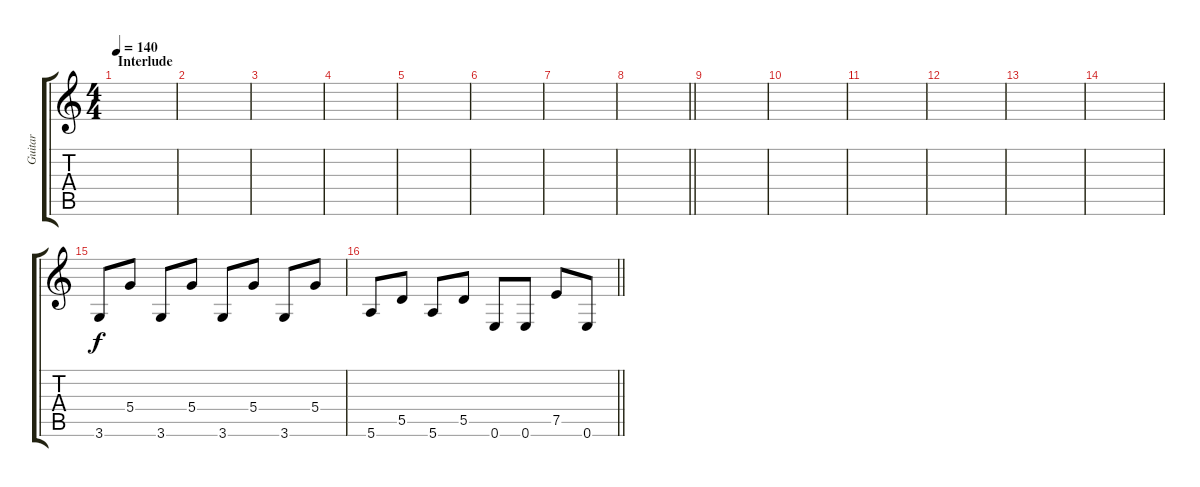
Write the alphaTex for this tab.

\track ("Guitar" "Guitar") {instrument distortionguitar}
\staff {score tabs}
\tuning (E4 B3 G3 D3 A2 E2) {hide}
\ts (4 4)
\section ("" "Interlude")
\tempo 140
\clef g2
\ks c
|
|
|
|
|
|
|
\barLineRight lightlight
|
|
|
|
|
|
|
3.6.8 5.4.8 3.6.8 5.4.8 3.6.8 5.4.8 3.6.8 5.4.8 |
\barLineRight lightlight
5.6.8 5.5.8 5.6.8 5.5.8 0.6.8 0.6.8 7.5.8 0.6.8
